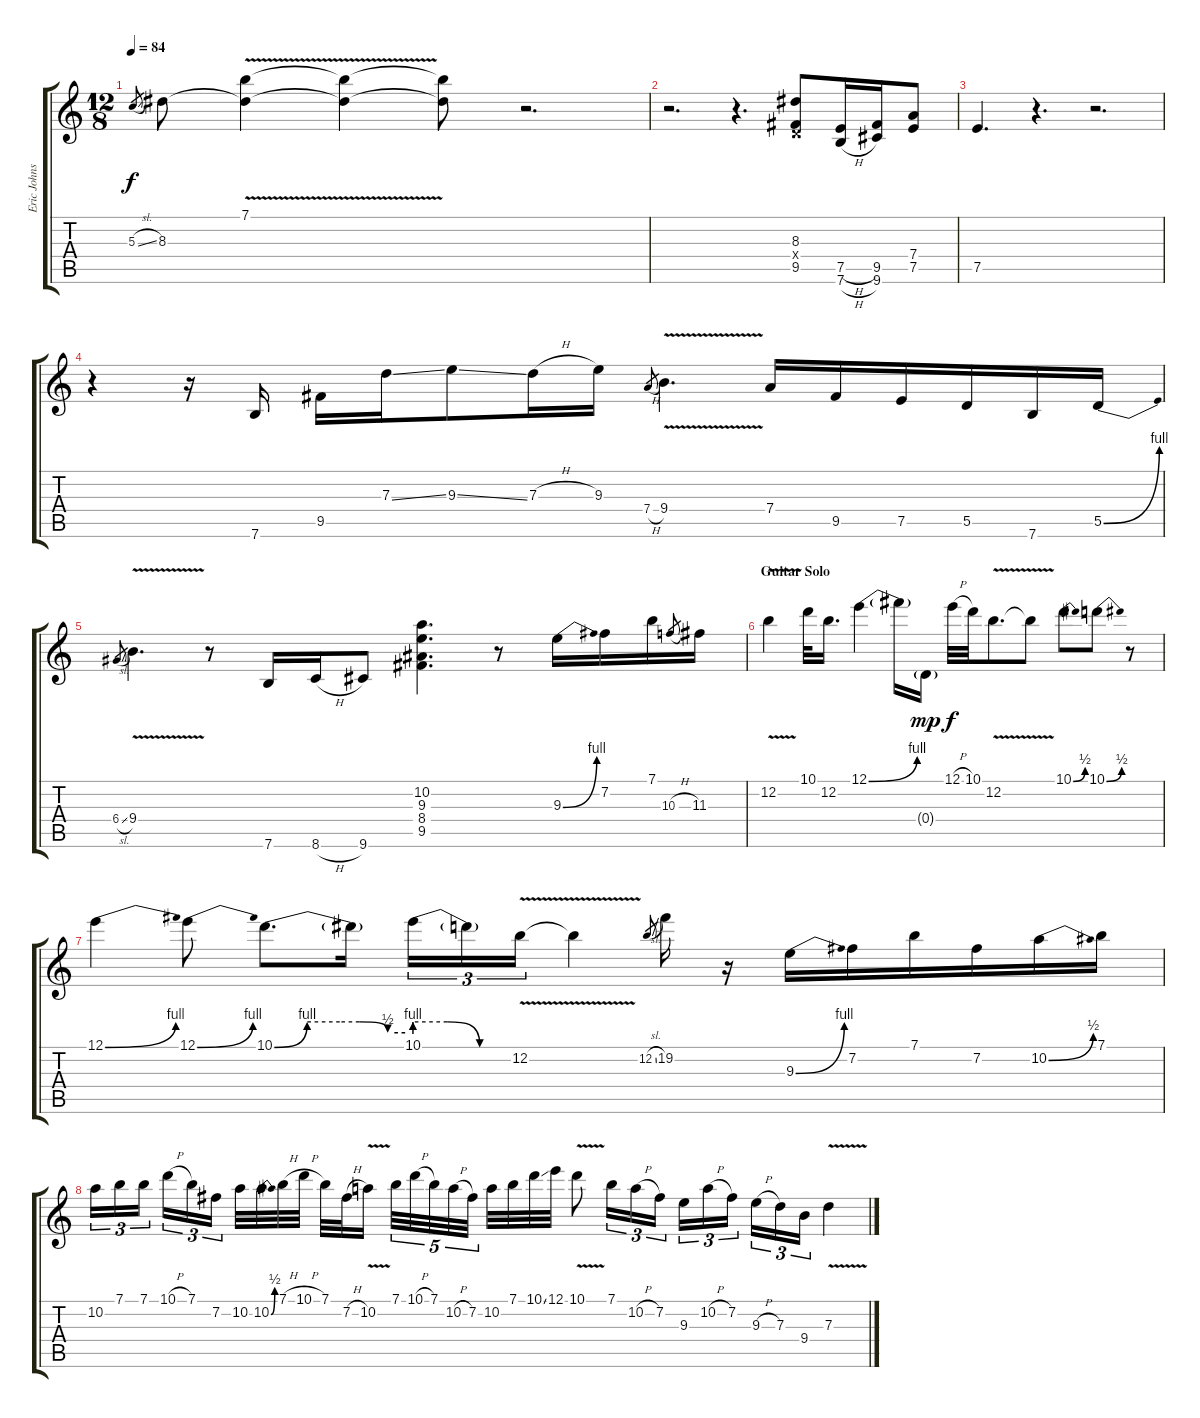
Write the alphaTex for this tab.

\track ("Eric Johnson" "Eric Johns") {instrument overdrivenguitar}
\staff {score tabs}
\tuning (E4 B3 G3 D3 A2 E2) {hide}
\ts (12 8)
\tempo 84
\clef g2
\ks c
5.3{sl}.8{gr dy f} 8.3.8 (7.1{v} 8.3{v t}).4 (7.1{t} 8.3{t}).4 (7.1{t} 8.3{t}).8 r.2{d} |
r.2{d} r.4{d} (8.3 0.4{x} 9.5).8 (7.5{h} 7.6{h}).16 (9.5 9.6).16 (7.4 7.5).8 |
7.5.4{d} r.4{d} r.2{d} |
r.4 r.16 7.6.16 9.5.16 7.3{ss}.16 9.3{ss}.8 7.3{h}.16 9.3.16 7.4{h}.8{gr} 9.4{v}.4{d} 7.4.16 9.5.16 7.5.16 5.5.16 7.6.16 5.5{be (bend 0 0 60 4)}.16 |
6.4{sl}.8{gr} 9.4{v}.4{d} r.8 7.6.16 8.6{h}.16 9.6.8 (10.2 9.3 8.4 9.5).4{d} r.8 9.3{be (bend 0 0 60 4)}.16 7.2.16 7.1.16 10.3{h}.8{gr} 11.3.16 |
\section ("" "Guitar Solo")
12.2{v}.4{volume 16} 10.1.32 12.2.16{d} 12.1{be (bend 0 0 60 4)}.4 12.1{t}.16 0.4{g}.16{dy mp} 12.1{h}.32{dy f} 10.1.32 12.2{v}.8{d} 12.2{t}.8 10.1{be (bend 0 0 60 2)}.8 10.1{be (bend 0 0 60 2)}.8 r.8 |
12.1{be (bend 0 0 60 4)}.4 12.1{be (bend 0 0 60 4)}.8 10.1{be (custom 0 0 15 4 30 4 39 4 52 2 60 2)}.8{d} 10.1{t}.16{beam splitsecondary} 10.1{be (custom 0 4 20 4 40 0 60 0)}.16{tu (3 2)} 10.1{t}.16{tu (3 2)} 12.2{v}.16{tu (3 2)} 12.2{t}.4 12.2{sl}.8{gr} 19.2.16 r.16 9.3{be (bend 0 0 60 4)}.16 7.2.16 7.1.16 7.2.16 10.2{be (bend 0 0 60 2)}.16 7.1.16 |
10.2.16{tu (3 2)} 7.1.16{tu (3 2)} 7.1.16{tu (3 2) beam splitsecondary} 10.1{h}.16{tu (3 2)} 7.1.16{tu (3 2)} 7.2.16{tu (3 2) beam splitsecondary} 10.2.32 10.2{be (bend 0 0 60 2)}.32 7.1{h}.32 10.1{h}.32 7.1.32 7.2{h}.32 10.2{v}.16{beam splitsecondary} 7.1.32{tu (5 4)} 10.1{h}.32{tu (5 4)} 7.1.32{tu (5 4)} 10.2{h}.32{tu (5 4)} 7.2.32{tu (5 4) beam splitsecondary} 10.2.32 7.1.32 10.1{ss}.32 12.1.32 10.1{v}.8 7.1.16{tu (3 2)} 10.2{h}.16{tu (3 2)} 7.2.16{tu (3 2) beam splitsecondary} 9.3.16{tu (3 2)} 10.2{h}.16{tu (3 2)} 7.2.16{tu (3 2)} 9.3{h}.16{tu (3 2)} 7.3.16{tu (3 2)} 9.4.16{tu (3 2)} 7.3{v}.4
